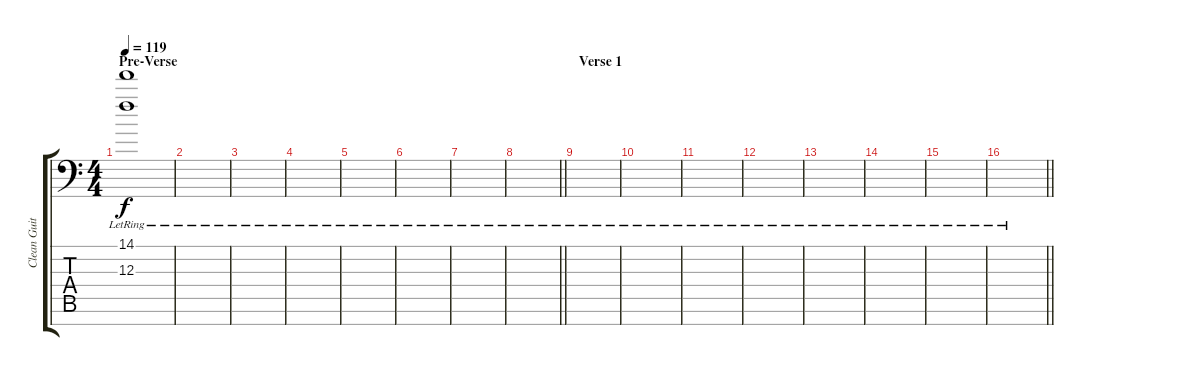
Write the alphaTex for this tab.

\track ("Clean Guitar 2" "Clean Guit") {instrument electricguitarclean}
\staff {score tabs}
\tuning (Eb4 Bb3 F3 Eb3 Bb2 F2 F1) {hide}
\ts (4 4)
\section ("" "Pre-Verse")
\tempo 119
\clef f4
\ks c
(14.1{lr} 12.3{lr}).1{dy f} |
|
|
|
|
|
|
\barLineRight lightlight
|
\section ("" "Verse 1")
|
|
|
|
|
|
|
\barLineRight lightlight
